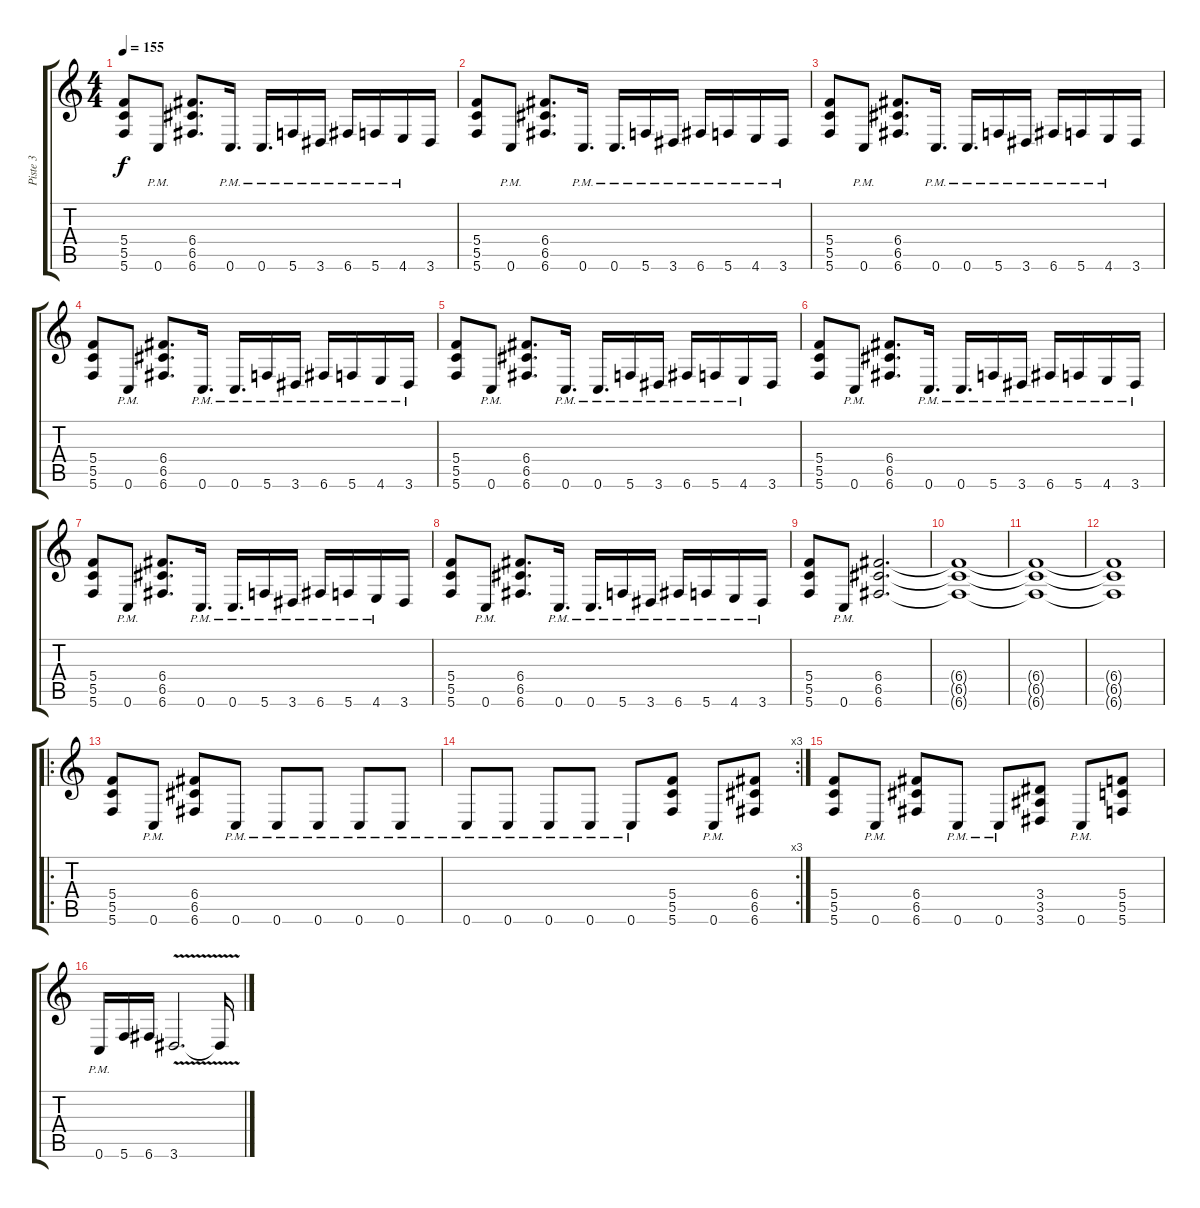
\track ("Piste 3" "Piste 3") {instrument distortionguitar}
\staff {score tabs}
\tuning (D4 A3 F3 C3 G2 C2) {hide}
\ts (4 4)
\tempo 155
\clef g2
\ks c
(5.4 5.5 5.6).8{dy f} 0.6{pm}.8 (6.4 6.5 6.6).8{d} 0.6{pm}.16{d} 0.6{pm}.16{d} 5.6{pm}.16 3.6{pm}.16 6.6{pm}.16 5.6{pm}.16 4.6{pm}.16 3.6.16 |
(5.4 5.5 5.6).8 0.6{pm}.8 (6.4 6.5 6.6).8{d} 0.6{pm}.16{d} 0.6{pm}.16{d} 5.6{pm}.16 3.6{pm}.16 6.6{pm}.16 5.6{pm}.16 4.6{pm}.16 3.6{pm}.16 |
(5.4 5.5 5.6).8 0.6{pm}.8 (6.4 6.5 6.6).8{d} 0.6{pm}.16{d} 0.6{pm}.16{d} 5.6{pm}.16 3.6{pm}.16 6.6{pm}.16 5.6{pm}.16 4.6{pm}.16 3.6.16 |
(5.4 5.5 5.6).8 0.6{pm}.8 (6.4 6.5 6.6).8{d} 0.6{pm}.16{d} 0.6{pm}.16{d} 5.6{pm}.16 3.6{pm}.16 6.6{pm}.16 5.6{pm}.16 4.6{pm}.16 3.6{pm}.16 |
(5.4 5.5 5.6).8 0.6{pm}.8 (6.4 6.5 6.6).8{d} 0.6{pm}.16{d} 0.6{pm}.16{d} 5.6{pm}.16 3.6{pm}.16 6.6{pm}.16 5.6{pm}.16 4.6{pm}.16 3.6.16 |
(5.4 5.5 5.6).8 0.6{pm}.8 (6.4 6.5 6.6).8{d} 0.6{pm}.16{d} 0.6{pm}.16{d} 5.6{pm}.16 3.6{pm}.16 6.6{pm}.16 5.6{pm}.16 4.6{pm}.16 3.6{pm}.16 |
(5.4 5.5 5.6).8 0.6{pm}.8 (6.4 6.5 6.6).8{d} 0.6{pm}.16{d} 0.6{pm}.16{d} 5.6{pm}.16 3.6{pm}.16 6.6{pm}.16 5.6{pm}.16 4.6{pm}.16 3.6.16 |
(5.4 5.5 5.6).8 0.6{pm}.8 (6.4 6.5 6.6).8{d} 0.6{pm}.16{d} 0.6{pm}.16{d} 5.6{pm}.16 3.6{pm}.16 6.6{pm}.16 5.6{pm}.16 4.6{pm}.16 3.6{pm}.16 |
(5.4 5.5 5.6).8 0.6{pm}.8 (6.4 6.5 6.6).2{d} |
(6.4{t} 6.5{t} 6.6{t}).1 |
(6.4{t} 6.5{t} 6.6{t}).1 |
(6.4{t} 6.5{t} 6.6{t}).1 |
\ro
(5.4 5.5 5.6).8 0.6{pm}.8 (6.4 6.5 6.6).8 0.6{pm}.8 0.6{pm}.8 0.6{pm}.8 0.6{pm}.8 0.6{pm}.8 |
\rc 3
0.6{pm}.8 0.6{pm}.8 0.6{pm}.8 0.6{pm}.8 0.6{pm}.8 (5.4 5.5 5.6).8 0.6{pm}.8 (6.4 6.5 6.6).8 |
(5.4 5.5 5.6).8 0.6{pm}.8 (6.4 6.5 6.6).8 0.6{pm}.8 0.6{pm}.8 (3.4 3.5 3.6).8 0.6{pm}.8 (5.4 5.5 5.6).8 |
0.6{pm}.16 5.6.16 6.6.16 3.6{v}.2{d} 3.6{t}.16
